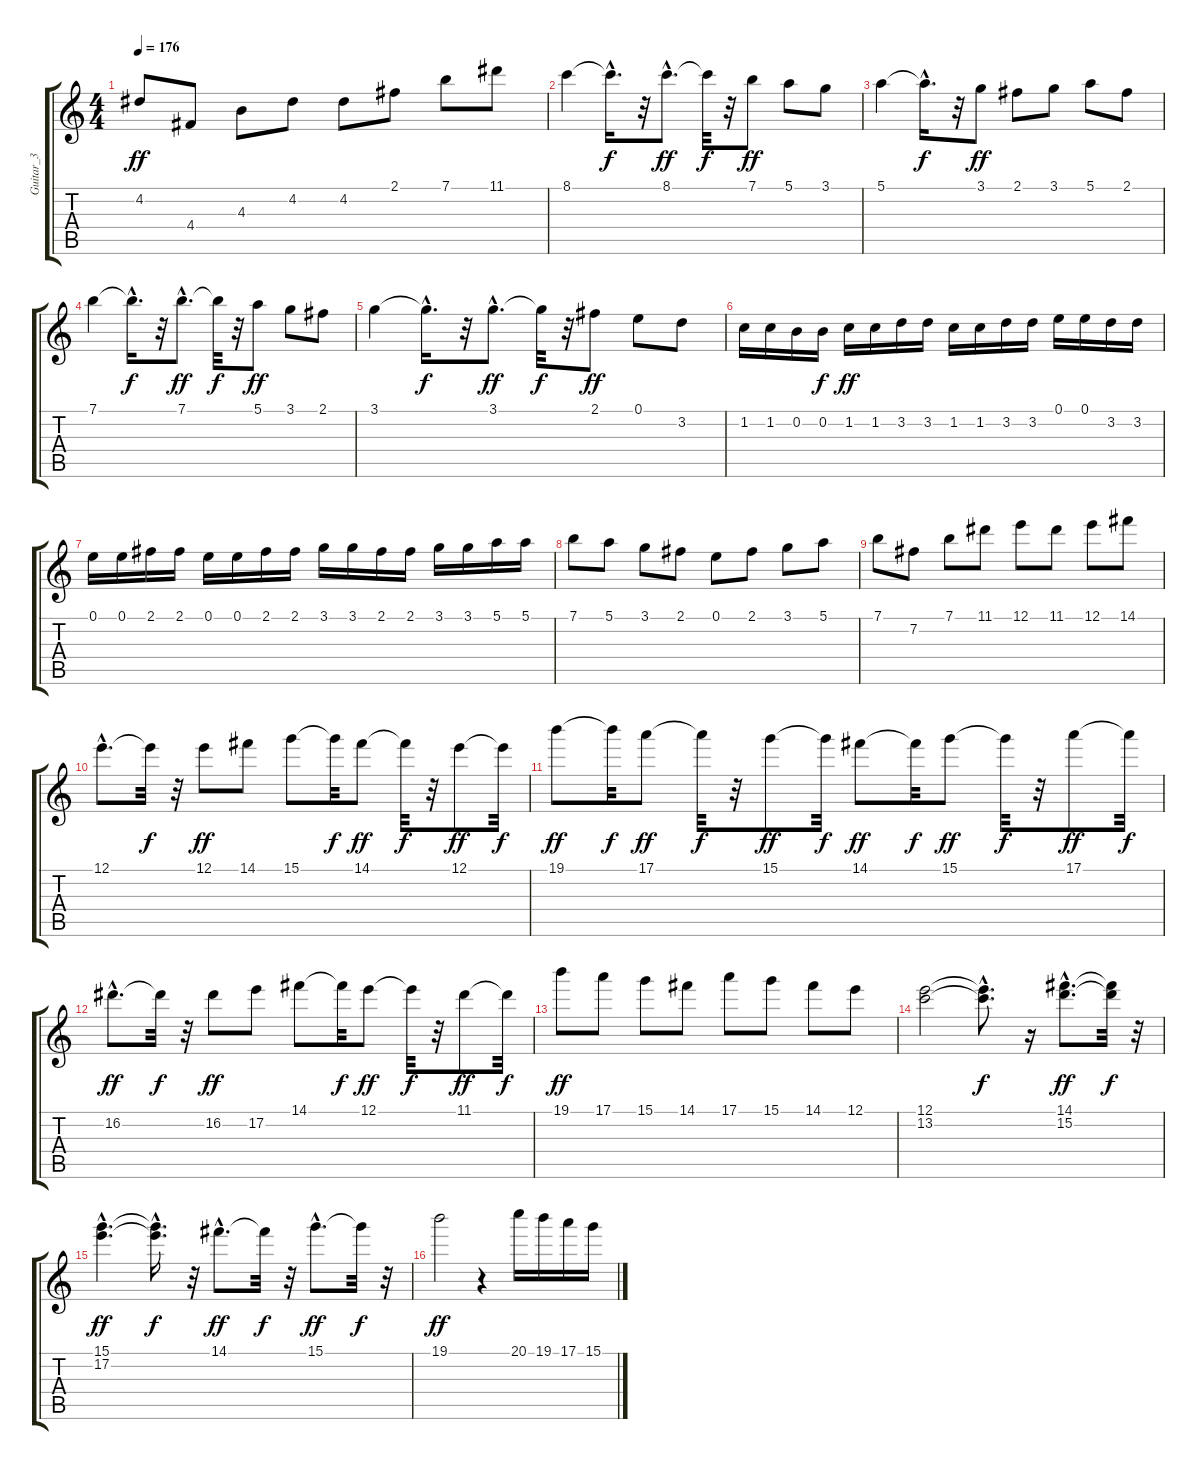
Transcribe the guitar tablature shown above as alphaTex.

\track ("Guitar_3" "Guitar_3") {instrument distortionguitar}
\staff {score tabs}
\tuning (E4 B3 G3 D3 A2 E2) {hide}
\ts (4 4)
\tempo 176
\clef g2
\ks c
4.2.8{dy ff} 4.4.8 4.3.8 4.2.8 4.2.8 2.1.8 7.1.8 11.1.8 |
8.1.4 8.1{hac t}.16{d dy f} r.32 8.1{hac}.8{d dy ff} 8.1{t}.32{dy f} r.32 7.1.8{dy ff} 5.1.8 3.1.8 |
5.1.4 5.1{hac t}.16{d dy f} r.32 3.1.8{dy ff} 2.1.8 3.1.8 5.1.8 2.1.8 |
7.1.4 7.1{hac t}.16{d dy f} r.32 7.1{hac}.8{d dy ff} 7.1{t}.32{dy f} r.32 5.1.8{dy ff} 3.1.8 2.1.8 |
3.1.4 3.1{hac t}.16{d dy f} r.32 3.1{hac}.8{d dy ff} 3.1{t}.32{dy f} r.32 2.1.8{dy ff} 0.1.8 3.2.8 |
1.2.16 1.2.16 0.2.16 0.2.16{dy f} 1.2.16{dy ff} 1.2.16 3.2.16 3.2.16 1.2.16 1.2.16 3.2.16 3.2.16 0.1.16 0.1.16 3.2.16 3.2.16 |
0.1.16 0.1.16 2.1.16 2.1.16 0.1.16 0.1.16 2.1.16 2.1.16 3.1.16 3.1.16 2.1.16 2.1.16 3.1.16 3.1.16 5.1.16 5.1.16 |
7.1.8 5.1.8 3.1.8 2.1.8 0.1.8 2.1.8 3.1.8 5.1.8 |
7.1.8 7.2.8 7.1.8 11.1.8 12.1.8 11.1.8 12.1.8 14.1.8 |
12.1{hac}.8{d} 12.1{t}.32{dy f} r.32 12.1.8{dy ff} 14.1.8 15.1.8 15.1{t}.32{dy f} 14.1.8{dy ff} 14.1{t}.32{dy f} r.32 12.1.8{dy ff} 12.1{t}.32{dy f} |
19.1.8{dy ff} 19.1{t}.32{dy f} 17.1.8{dy ff} 17.1{t}.32{dy f} r.32 15.1.8{dy ff} 15.1{t}.32{dy f} 14.1.8{dy ff} 14.1{t}.32{dy f} 15.1.8{dy ff} 15.1{t}.32{dy f} r.32 17.1.8{dy ff} 17.1{t}.32{dy f} |
16.2{hac}.8{d dy ff} 16.2{t}.32{dy f} r.32 16.2.8{dy ff} 17.2.8 14.1.8 14.1{t}.32{dy f} 12.1.8{dy ff} 12.1{t}.32{dy f} r.32 11.1.8{dy ff} 11.1{t}.32{dy f} |
19.1.8{dy ff} 17.1.8 15.1.8 14.1.8 17.1.8 15.1.8 14.1.8 12.1.8 |
(12.1 13.2).2 (12.1{hac t} 13.2{hac t}).8{d dy f} r.16 (14.1{hac} 15.2{hac}).8{d dy ff} (14.1{t} 15.2{t}).32{dy f} r.32 |
(15.1{hac} 17.2{hac}).4{d dy ff} (15.1{hac t} 17.2{hac t}).16{d dy f} r.32 14.1{hac}.8{d dy ff} 14.1{t}.32{dy f} r.32 15.1{hac}.8{d dy ff} 15.1{t}.32{dy f} r.32 |
19.1.2{dy ff} r.4 20.1.16 19.1.16 17.1.16 15.1.16
